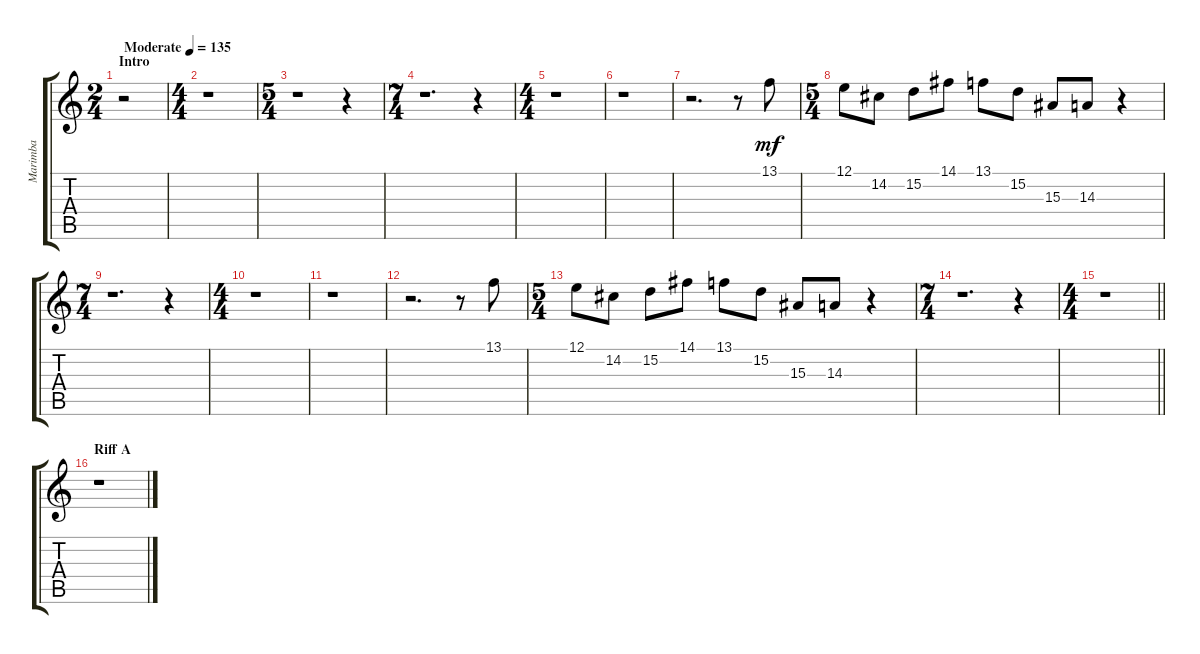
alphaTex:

\track ("Marimba" "Marimba") {instrument marimba}
\staff {score tabs}
\tuning (E4 B3 G3 D3 A2 E2) {hide}
\ts (2 4)
\section ("" "Intro")
\tempo (135 "Moderate")
\clef g2
\ks c
r.2{dy mf instrument marimba} |
\ts (4 4)
r.1 |
\ts (5 4)
r.1 r.4 |
\ts (7 4)
r.1{d} r.4 |
\ts (4 4)
r.1 |
r.1 |
r.2{d} r.8 13.1.8 |
\ts (5 4)
12.1.8 14.2.8 15.2.8 14.1.8 13.1.8 15.2.8 15.3.8 14.3.8 r.4 |
\ts (7 4)
r.1{d} r.4 |
\ts (4 4)
r.1 |
r.1 |
r.2{d} r.8 13.1.8 |
\ts (5 4)
12.1.8 14.2.8 15.2.8 14.1.8 13.1.8 15.2.8 15.3.8 14.3.8 r.4 |
\ts (7 4)
r.1{d} r.4 |
\ts (4 4)
\barLineRight lightlight
r.1 |
\section ("" "Riff A")
r.1
